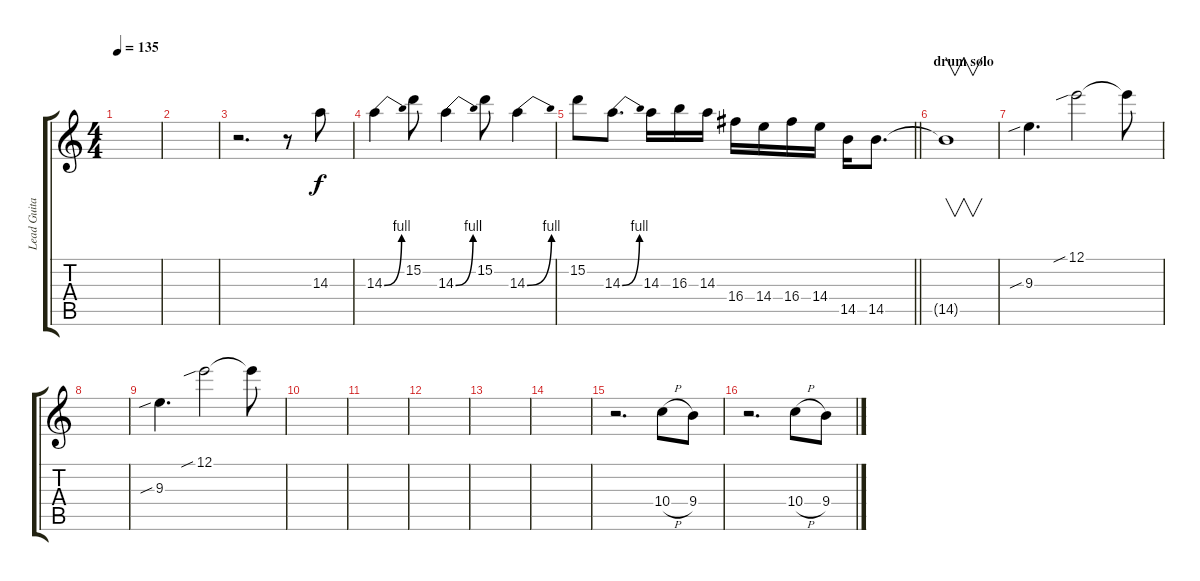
\track ("Lead Guitar Slash" "Lead Guita") {instrument overdrivenguitar}
\staff {score tabs}
\tuning (E4 B3 G3 D3 A2 E2) {hide}
\ts (4 4)
\tempo 135
\clef g2
\ks c
|
|
r.2{d} r.8 14.3.8 |
14.3{be (bend 0 0 60 4)}.4 15.2.8 14.3{be (bend 0 0 60 4)}.4 15.2.8 14.3{be (bend 0 0 60 4)}.4 |
\barLineRight lightlight
15.2.8 14.3{be (bend 0 0 60 4)}.8{d} 14.3.16 16.3.16 14.3.16 16.4.16 14.4.16 16.4.16 14.4.16 14.5.16 14.5.8{d} |
\section ("" "drum solo")
14.5{t}.1{v} |
9.3{sib}.4{d} 12.1{sib}.2 12.1{t}.8 |
|
9.3{sib}.4{d} 12.1{sib}.2 12.1{t}.8 |
|
|
|
|
|
r.2{d} 10.4{h}.8 9.4.8 |
r.2{d} 10.4{h}.8 9.4.8
